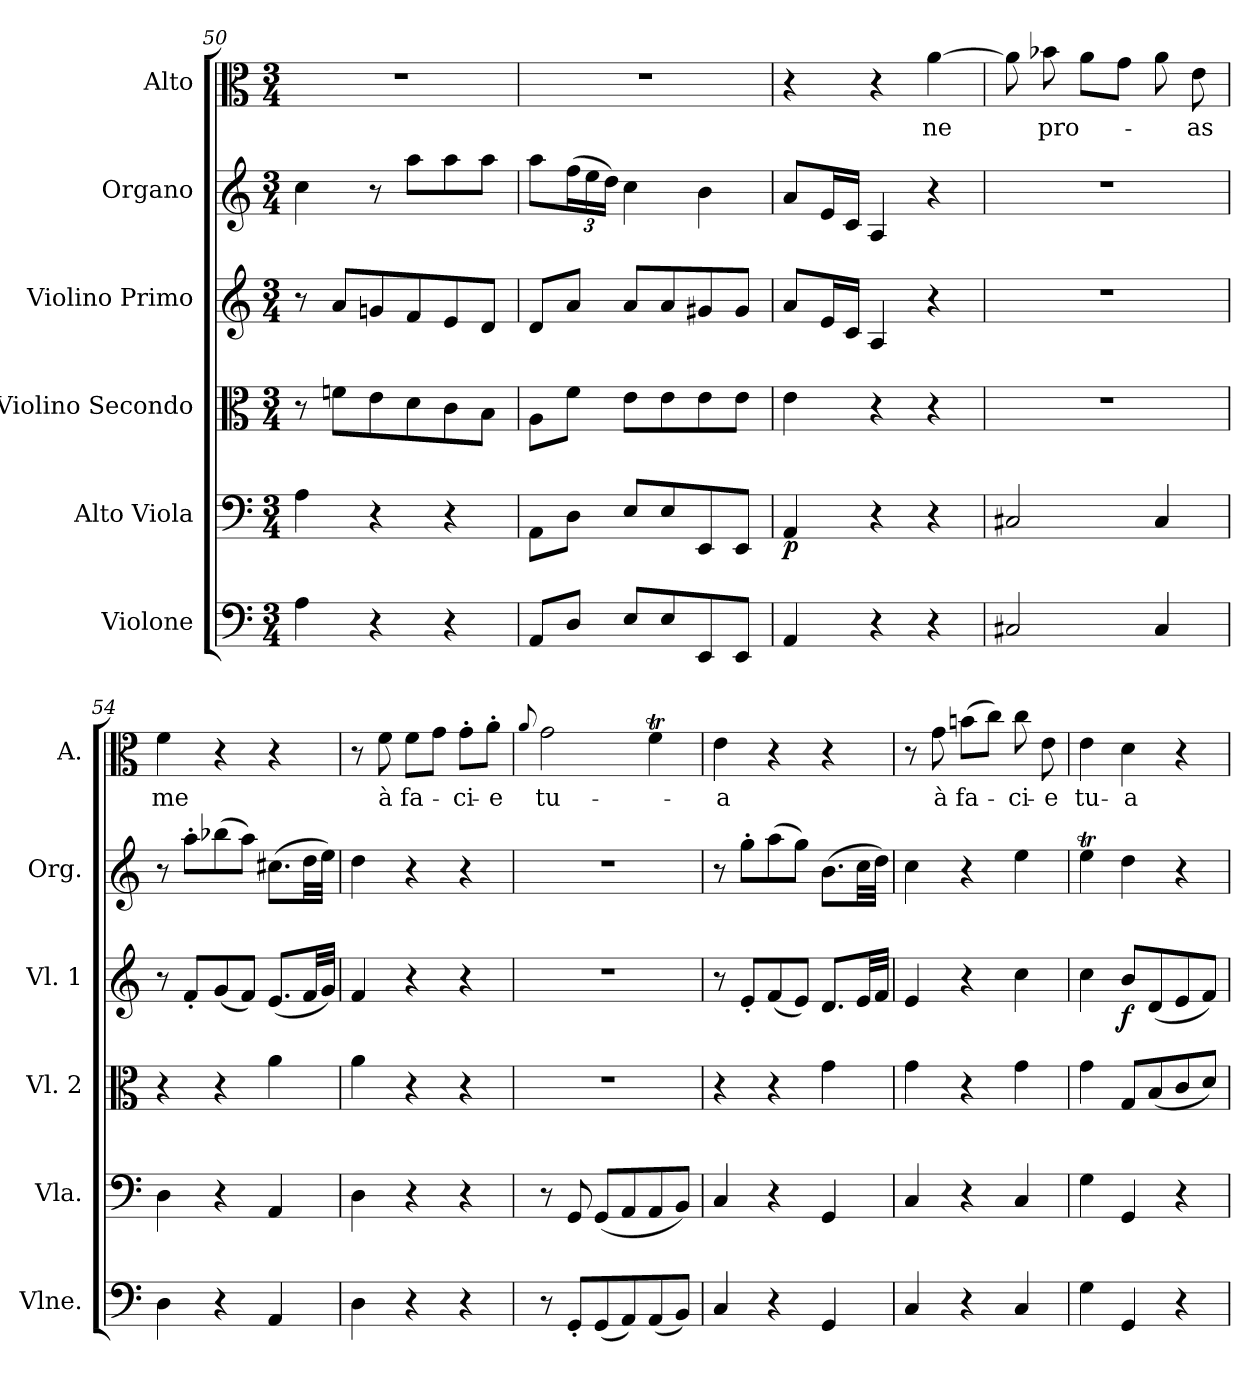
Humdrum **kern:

**kern	**kern	**dynam	**kern	**kern	**dynam	**kern	**kern	**text
*part6	*part5	*part5	*part4	*part3	*part3	*part2	*part1	*part1
*staff6	*staff5	*staff5	*staff4	*staff3	*staff3	*staff2	*staff1	*staff1
*I"Violone	*I"Alto Viola	*	*I"Violino Secondo	*I"Violino Primo	*	*I"Organo	*I"Alto	*
*I'Vlne.	*I'Vla.	*	*I'Vl. 2	*I'Vl. 1	*	*I'Org.	*I'A.	*
*clefF4	*clefF4	*	*clefC3	*clefG2	*	*clefG2	*clefC3	*
*	*ITrd7c12	*	*	*	*	*	*	*
*k[]	*k[]	*	*k[]	*k[]	*	*k[]	*k[]	*
*M3/4	*M3/4	*	*M3/4	*M3/4	*	*M3/4	*M3/4	*
=50	=50	=50	=50	=50	=50	=50	=50	=50
4A\	4AA\	.	8r	8r	.	4cc\	2.r	.
.	.	.	8fn\L	8a/L	.	.	.	.
4r	4r	.	8e\	8gn/	.	8r	.	.
.	.	.	8d\	8f/	.	8aa\L	.	.
4r	4r	.	8c\	8e/	.	8aa\	.	.
.	.	.	8B\J	8d/J	.	8aa\J	.	.
!!LO:LB:g=z
=51	=51	=51	=51	=51	=51	=51	=51	=51
8AA/L	8AAA\L	.	8A\L	8d/L	.	8aa\L	2.r	.
*	*	*	*	*	*	*Xbrackettup	*	*
8D/J	8DD\J	.	8f\J	8a/J	.	(>24ff\L	.	.
.	.	.	.	.	.	24ee\	.	.
.	.	.	.	.	.	24dd\JJ)	.	.
8E/L	8EE/L	.	8e\L	8a/L	.	4cc\	.	.
8E/	8EE/	.	8e\	8a/	.	.	.	.
8EE/	8EEE/	.	8e\	8g#X/	.	4b\	.	.
8EE/J	8EEE/J	.	8e\J	8g#/J	.	.	.	.
=52	=52	=52	=52	=52	=52	=52	=52	=52
!	!	!LO:DY:b	!	!	!	!	!	!
4AA/	4AAA/	p	4e\	8a/L	.	8a/L	4r	.
.	.	.	.	16e/L	.	16e/L	.	.
.	.	.	.	16c/JJ	.	16c/JJ	.	.
4r	4r	.	4r	4A/	.	4A/	4r	.
4r	4r	.	4r	4r	.	4r	[4a\	ne
=53	=53	=53	=53	=53	=53	=53	=53	=53
2C#X/	2CC#X/	.	2.r	2.r	.	2.r	8a\]	.
.	.	.	.	.	.	.	8b-X\	pro-
.	.	.	.	.	.	.	8a\L	.
.	.	.	.	.	.	.	8g\J	.
4C#/	4CC#/	.	.	.	.	.	8a\	.
.	.	.	.	.	.	.	8e\	-as
=54	=54	=54	=54	=54	=54	=54	=54	=54
4D\	4DD\	.	4r	8r	.	8r	4f\	me
.	.	.	.	8f'/L	.	8aa'\L	.	.
4r	4r	.	4r	(<8g/	.	(>8bb-X\	4r	.
.	.	.	.	8f/J)	.	8aa\J)	.	.
4AA/	4AAA/	.	4a\	(<8.e/L	.	(>8.cc#X\L	4r	.
.	.	.	.	32f/LL	.	32dd\LL	.	.
.	.	.	.	32g/JJJ)	.	32ee\JJJ)	.	.
=55	=55	=55	=55	=55	=55	=55	=55	=55
4D\	4DD\	.	4a\	4f/	.	4dd\	8r	.
.	.	.	.	.	.	.	8f\	à
4r	4r	.	4r	4r	.	4r	8f\L	fa-
.	.	.	.	.	.	.	8g\J	.
4r	4r	.	4r	4r	.	4r	8g'\L	-ci-
.	.	.	.	.	.	.	8a'\J	-e
!!LO:PB:g=z
=56	=56	=56	=56	=56	=56	=56	=56	=56
.	.	.	.	.	.	.	8qqa/	.
8r	8r	.	2.r	2.r	.	2.r	2g\	tu-
8GG'/L	8GGG/	.	.	.	.	.	.	.
(<8GG/	(<8GGG/L	.	.	.	.	.	.	.
8AA/)	8AAA/	.	.	.	.	.	.	.
(<8AA/	8AAA/	.	.	.	.	.	4fT\	.
8BB/J)	8BBB/J)	.	.	.	.	.	.	.
=57	=57	=57	=57	=57	=57	=57	=57	=57
4C/	4CC/	.	4r	8r	.	8r	4e\	-a
.	.	.	.	8e'/L	.	8gg'\L	.	.
4r	4r	.	4r	(<8f/	.	(>8aa\	4r	.
.	.	.	.	8e/J)	.	8gg\J)	.	.
4GG/	4GGG/	.	4g\	8.d/L	.	(>8.b\L	4r	.
.	.	.	.	32e/LL	.	32cc\LL	.	.
.	.	.	.	32f/JJJ	.	32dd\JJJ)	.	.
=58	=58	=58	=58	=58	=58	=58	=58	=58
4C/	4CC/	.	4g\	4e/	.	4cc\	8r	.
.	.	.	.	.	.	.	8g\	à
4r	4r	.	4r	4r	.	4r	(>8bn\L	fa-
.	.	.	.	.	.	.	8cc\J)	.
4C/	4CC/	.	4g\	4cc\	.	4ee\	8cc\	-ci-
.	.	.	.	.	.	.	8e\	-e
=59	=59	=59	=59	=59	=59	=59	=59	=59
4G\	4GG\	.	4g\	4cc\	.	4eet\	4e\	tu-
!	!	!	!	!	!LO:DY:b	!	!	!
4GG/	4GGG/	.	8G/L	8b/L	f	4dd\	4d\	-a
.	.	.	(<8B/	(<8d/	.	.	.	.
4r	4r	.	8c/	8e/	.	4r	4r	.
.	.	.	8d/J)	8f/J)	.	.	.	.
=	=	=	=	=	=	=	=	=
*-	*-	*-	*-	*-	*-	*-	*-	*-
